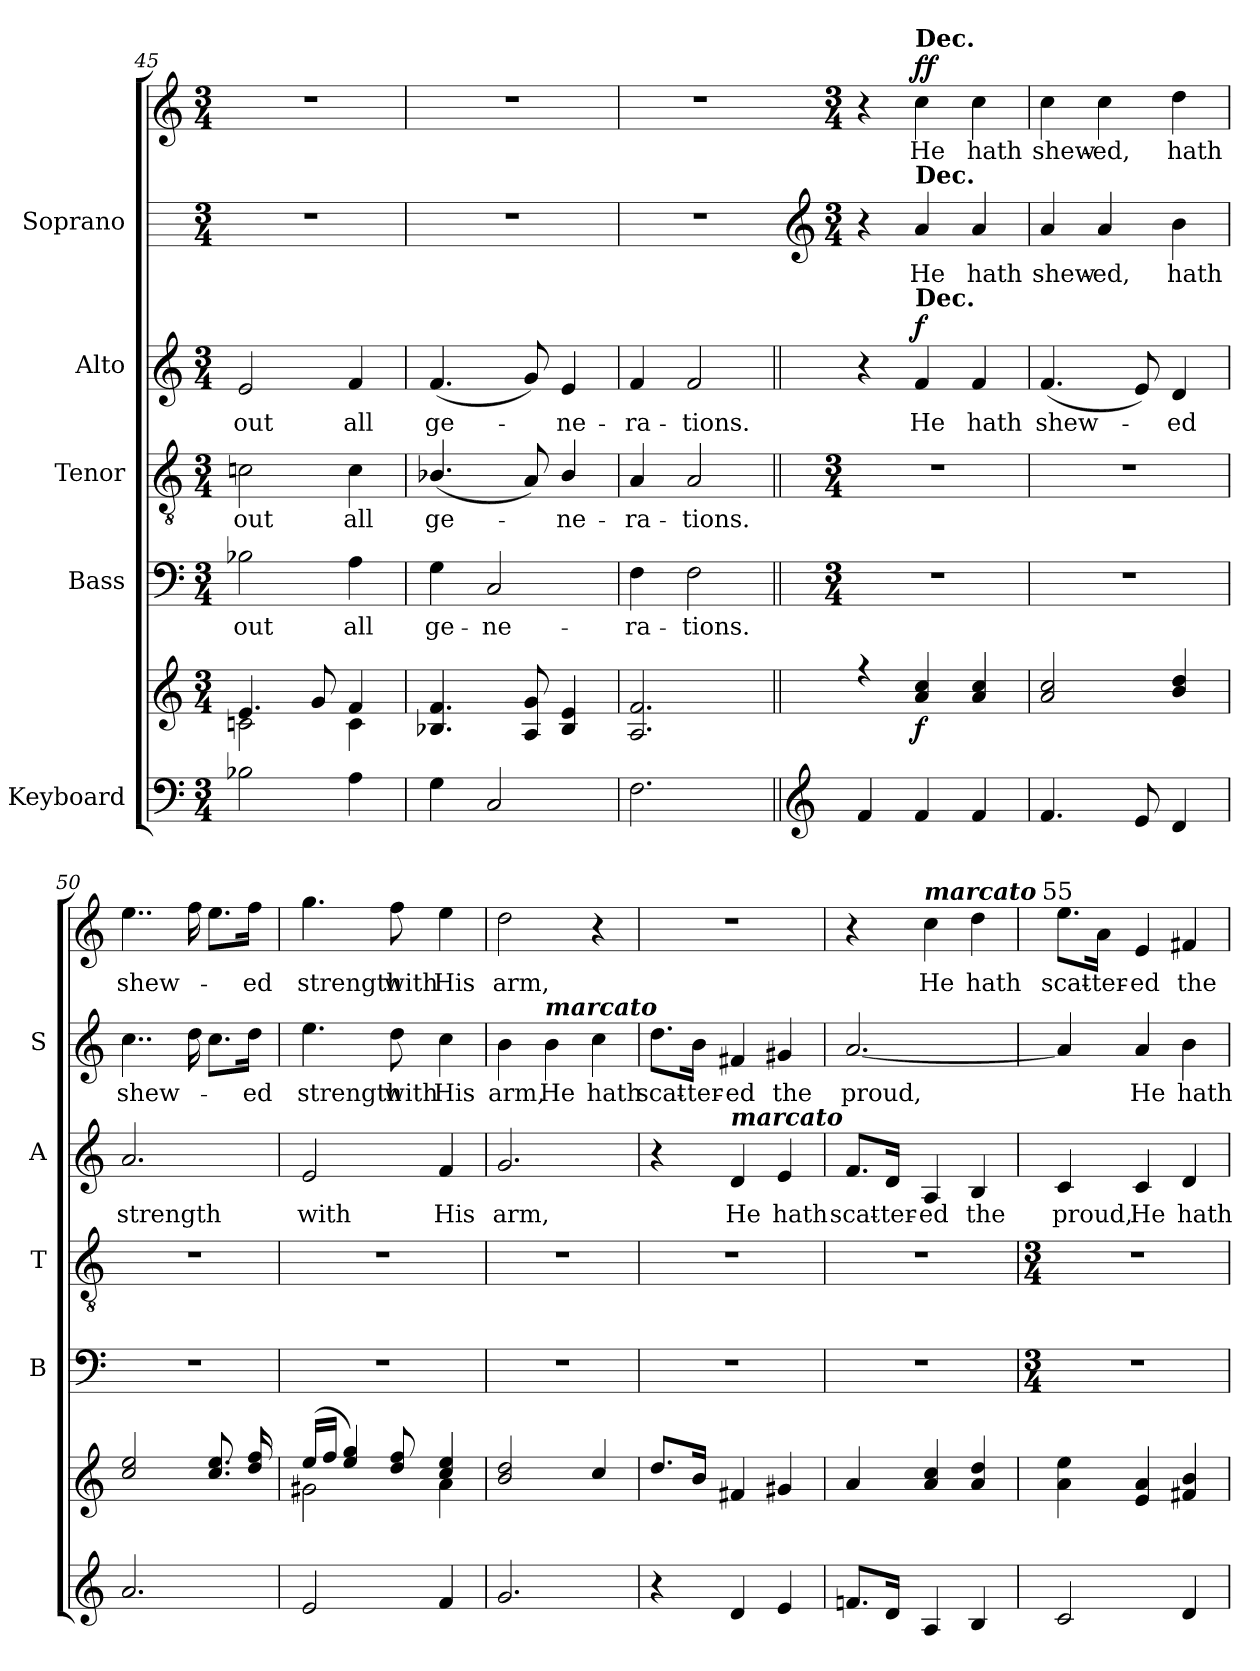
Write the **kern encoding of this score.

**kern	**kern	**dynam	**kern	**text	**kern	**text	**kern	**text	**dynam	**kern	**text	**kern	**text	**dynam
*part5	*part5	*part5	*part4	*part4	*part3	*part3	*part2	*part2	*part2	*part1	*part1	*part1	*part1	*part1
*staff7	*staff6	*staff6/7	*staff5	*staff5	*staff4	*staff4	*staff3	*staff3	*staff3	*staff2	*staff2	*staff1	*staff1	*staff1/2
*I"Keyboard	*	*	*I"Bass	*	*I"Tenor	*	*I"Alto	*	*	*I"Soprano	*	*	*	*
*	*	*	*I'B	*	*I'T	*	*I'A	*	*	*I'S	*	*	*	*
*clefF4	*clefG2	*	*clefF4	*	*clefGv2	*	*clefG2	*	*	*	*	*clefG2	*	*
*k[]	*k[]	*	*k[]	*	*k[]	*	*k[]	*	*	*k[]	*	*k[]	*	*
*C:	*C:	*	*C:	*	*C:	*	*C:	*	*	*C:	*	*C:	*	*
*M3/4	*M3/4	*	*M3/4	*	*M3/4	*	*M3/4	*	*	*M3/4	*	*M3/4	*	*
=45	=45	=45	=45	=45	=45	=45	=45	=45	=45	=45	=45	=45	=45	=45
*	*^	*	*	*	*	*	*	*	*	*	*	*	*	*
!	!	!	!	!	!LO:LY:b	!	!LO:LY:b	!	!LO:LY:b	!	!	!	!	!	!
2B-X	4.e/	2cn\	.	2B-X	-out	2cn	-out	2e	-out	.	2.r	.	2.r	.	.
.	8g/	.	.	.	.	.	.	.	.	.	.	.	.	.	.
!	!	!	!	!	!LO:LY:b	!	!LO:LY:b	!	!LO:LY:b	!	!	!	!	!	!
4A	4f/	4c\	.	4A	all	4c	all	4f	all	.	.	.	.	.	.
=46	=46	=46	=46	=46	=46	=46	=46	=46	=46	=46	=46	=46	=46	=46	=46
!	!	!LO:N:vis=1	!	!	!LO:LY:b	!	!LO:LY:b	!	!LO:LY:b	!	!	!	!	!	!
4G	4.B-X/ 4.f/	2.ryy	.	4G	ge-	(<4.B-X/	ge-	(<4.f	ge-	.	2.r	.	2.r	.	.
!	!	!	!	!	!LO:LY:b	!	!	!	!	!	!	!	!	!	!
2C	.	.	.	2C	-ne-	.	.	.	.	.	.	.	.	.	.
.	8A/ 8g/	.	.	.	.	8A)	.	8g)	.	.	.	.	.	.	.
!	!	!	!	!	!	!	!LO:LY:b	!	!LO:LY:b	!	!	!	!	!	!
.	4B-/ 4e/	.	.	.	.	4B-/	ne-	4e	ne-	.	.	.	.	.	.
=47	=47	=47	=47	=47	=47	=47	=47	=47	=47	=47	=47	=47	=47	=47	=47
!	!	!	!	!	!LO:LY:b	!	!LO:LY:b	!	!LO:LY:b	!	!	!	!	!	!
2.F	2.A/ 2.f/	2.ryy	.	4F	-ra-	4A	-ra-	4f	-ra-	.	2.r	.	2.r	.	.
!	!	!	!	!	!LO:LY:b	!	!LO:LY:b	!	!LO:LY:b	!	!	!	!	!	!
.	.	.	.	2F	-tions.	2A	-tions.	2f	-tions.	.	.	.	.	.	.
!!LO:LB:g=z
=48||	=48||	=48||	=48	=48||	=48	=48||	=48	=48||	=48	=48	=48	=48	=48	=48	=48
*clefG2	*	*	*	*	*	*	*	*	*	*	*clefG2	*	*	*	*
*	*	*	*	*	*	*	*	*	*	*	*k[]	*	*k[]	*	*
*	*	*	*	*	*	*	*	*	*	*	*C:	*	*C:	*	*
*	*	*	*	*M3/4	*	*M3/4	*	*	*	*	*M3/4	*	*M3/4	*	*
!	!	!LO:N:vis=1	!	!	!	!	!	!	!	!	!	!	!	!	!
4f	4r	2.ryy	.	2.r	.	2.r	.	4r	.	.	4r	.	4r	.	.
!	!	!	!	!	!	!	!	!	!	!	!	!	!LO:TX:a:B:t=Dec.	!	!
!	!	!	!	!	!	!	!	!	!	!	!LO:TX:a:B:t=Dec.	!	!	!	!
!	!	!	!	!	!	!	!	!LO:TX:a:B:t=Dec.	!	!	!	!	!	!	!
!	!	!	!LO:DY:b	!	!	!	!	!	!LO:LY:b	!LO:DY:b	!	!LO:LY:b	!	!LO:LY:b	!LO:DY:b=2
!	!	!	!	!	!	!	!	!	!	!	!	!	!	!	!LO:DY:n=1:b
4f	4a 4cc	.	f	.	.	.	.	4f	He	f	4a	He	4cc	He	f f
!	!	!	!	!	!	!	!	!	!LO:LY:b	!	!	!LO:LY:b	!	!LO:LY:b	!
4f	4a 4cc	.	.	.	.	.	.	4f	hath	.	4a	hath	4cc	hath	.
=49	=49	=49	=49	=49	=49	=49	=49	=49	=49	=49	=49	=49	=49	=49	=49
!	!	!LO:N:vis=1	!	!	!	!	!	!	!LO:LY:b	!	!	!LO:LY:b	!	!LO:LY:b	!
4.f	2a 2cc	2.ryy	.	2.r	.	2.r	.	(<4.f	shew-	.	4a	shew-	4cc	shew-	.
!	!	!	!	!	!	!	!	!	!	!	!	!LO:LY:b	!	!LO:LY:b	!
.	.	.	.	.	.	.	.	.	.	.	4a	-ed,	4cc	-ed,	.
8e	.	.	.	.	.	.	.	8e)	.	.	.	.	.	.	.
!	!	!	!	!	!	!	!	!	!LO:LY:b	!	!	!LO:LY:b	!	!LO:LY:b	!
4d	4b 4dd	.	.	.	.	.	.	4d	ed	.	4b	hath	4dd	hath	.
=50	=50	=50	=50	=50	=50	=50	=50	=50	=50	=50	=50	=50	=50	=50	=50
!	!	!LO:N:vis=1	!	!	!	!	!	!	!LO:LY:b	!	!	!LO:LY:b	!	!LO:LY:b	!
2.a	2cc 2ee	2.ryy	.	2.r	.	2.r	.	2.a	strength	.	4..cc	shew-	4..ee	shew-	.
.	.	.	.	.	.	.	.	.	.	.	16dd	.	16ff	.	.
.	8.cc 8.ee	.	.	.	.	.	.	.	.	.	8.cc\L	.	8.ee\L	.	.
!	!	!	!	!	!	!	!	!	!	!	!	!LO:LY:b	!	!LO:LY:b	!
.	16dd 16ff	.	.	.	.	.	.	.	.	.	16dd\Jk	ed	16ff\Jk	ed	.
=51	=51	=51	=51	=51	=51	=51	=51	=51	=51	=51	=51	=51	=51	=51	=51
!	!	!	!	!	!	!	!	!	!LO:LY:b	!	!	!LO:LY:b	!	!LO:LY:b	!
2e	(<16ee/LL	2g#X\	.	2.r	.	2.r	.	2e	with	.	4.ee	strength	4.gg	strength	.
.	16ff/JJ	.	.	.	.	.	.	.	.	.	.	.	.	.	.
.	4ee/ 4gg/)	.	.	.	.	.	.	.	.	.	.	.	.	.	.
!	!	!	!	!	!	!	!	!	!	!	!	!LO:LY:b	!	!LO:LY:b	!
.	8dd 8ff	.	.	.	.	.	.	.	.	.	8dd	with	8ff	with	.
!	!	!	!	!	!	!	!	!	!LO:LY:b	!	!	!LO:LY:b	!	!LO:LY:b	!
4f	4cc 4ee	4a\	.	.	.	.	.	4f	His	.	4cc	His	4ee	His	.
=52	=52	=52	=52	=52	=52	=52	=52	=52	=52	=52	=52	=52	=52	=52	=52
!	!	!LO:N:vis=1	!	!	!	!	!	!	!LO:LY:b	!	!	!LO:LY:b	!	!LO:LY:b	!
2.g	2b 2dd	2.ryy	.	2.r	.	2.r	.	2.g	arm,	.	4b	arm,	2dd	arm,	.
!	!	!	!	!	!	!	!	!	!	!	!LO:TX:a:Bi:t=marcato	!	!	!	!
!	!	!	!	!	!	!	!	!	!	!	!	!LO:LY:b	!	!	!
.	.	.	.	.	.	.	.	.	.	.	4b	He	.	.	.
!	!	!	!	!	!	!	!	!	!	!	!	!LO:LY:b	!	!	!
.	4cc	.	.	.	.	.	.	.	.	.	4cc	hath	4r	.	.
=53	=53	=53	=53	=53	=53	=53	=53	=53	=53	=53	=53	=53	=53	=53	=53
!	!	!LO:N:vis=1	!	!	!	!	!	!	!	!	!	!LO:LY:b	!LO:N:vis=1	!	!
4r	8.ddL	2.ryy	.	2.r	.	2.r	.	4r	.	.	8.dd\L	scat-	2.r	.	.
!	!	!	!	!	!	!	!	!	!	!	!	!LO:LY:b	!	!	!
.	16bJ	.	.	.	.	.	.	.	.	.	16b\Jk	-ter-	.	.	.
!	!	!	!	!	!	!	!	!LO:TX:a:Bi:t=marcato	!	!	!	!	!	!	!
!	!	!	!	!	!	!	!	!	!LO:LY:b	!	!	!LO:LY:b	!	!	!
4d	4f#X	.	.	.	.	.	.	4d	He	.	4f#X	-ed	.	.	.
!	!	!	!	!	!	!	!	!	!LO:LY:b	!	!	!LO:LY:b	!	!	!
4e	4g#X	.	.	.	.	.	.	4e	hath	.	4g#X	the	.	.	.
=54	=54	=54	=54	=54	=54	=54	=54	=54	=54	=54	=54	=54	=54	=54	=54
!	!	!LO:N:vis=1	!	!	!	!	!	!	!LO:LY:b	!	!	!LO:LY:b	!	!	!
8.fnL	4a	2.ryy	.	2.r	.	2.r	.	8.f/L	scat-	.	[2.a	proud,	4r	.	.
!	!	!	!	!	!	!	!	!	!LO:LY:b	!	!	!	!	!	!
16dJ	.	.	.	.	.	.	.	16d/Jk	-ter-	.	.	.	.	.	.
!	!	!	!	!	!	!	!	!	!	!	!	!	!LO:TX:a:Bi:t=marcato	!	!
!	!	!	!	!	!	!	!	!	!LO:LY:b	!	!	!	!	!LO:LY:b	!
4A	4a 4cc	.	.	.	.	.	.	4A	-ed	.	.	.	4cc	He	.
!	!	!	!	!	!	!	!	!	!LO:LY:b	!	!	!	!	!LO:LY:b	!
4B	4a 4dd	.	.	.	.	.	.	4B	the	.	.	.	4dd	hath	.
*	*v	*v	*	*	*	*	*	*	*	*	*	*	*	*	*
!!LO:LB:g=z
=55	=55	=55	=55	=55	=55	=55	=55	=55	=55	=55	=55	=55	=55	=55
*	*	*	*M3/4	*	*M3/4	*	*	*	*	*	*	*	*	*
!	!	!	!	!	!	!	!	!	!	!	!	!LO:TX:a:cj:t=55	!	!
!	!	!	!	!	!	!	!	!LO:LY:b	!	!	!	!	!LO:LY:b	!
2c	4a 4ee	.	2.r	.	2.r	.	4c	proud,	.	4a]	.	8.ee\L	scat-	.
!	!	!	!	!	!	!	!	!	!	!	!	!	!LO:LY:b	!
.	.	.	.	.	.	.	.	.	.	.	.	16a\Jk	-ter-	.
!	!	!	!	!	!	!	!	!LO:LY:b	!	!	!LO:LY:b	!	!LO:LY:b	!
.	4e 4a	.	.	.	.	.	4c	He	.	4a	He	4e	-ed	.
!	!	!	!	!	!	!	!	!LO:LY:b	!	!	!LO:LY:b	!	!LO:LY:b	!
4d	4f#X 4b	.	.	.	.	.	4d	hath	.	4b	hath	4f#X	the	.
=	=	=	=	=	=	=	=	=	=	=	=	=	=	=
*-	*-	*-	*-	*-	*-	*-	*-	*-	*-	*-	*-	*-	*-	*-
